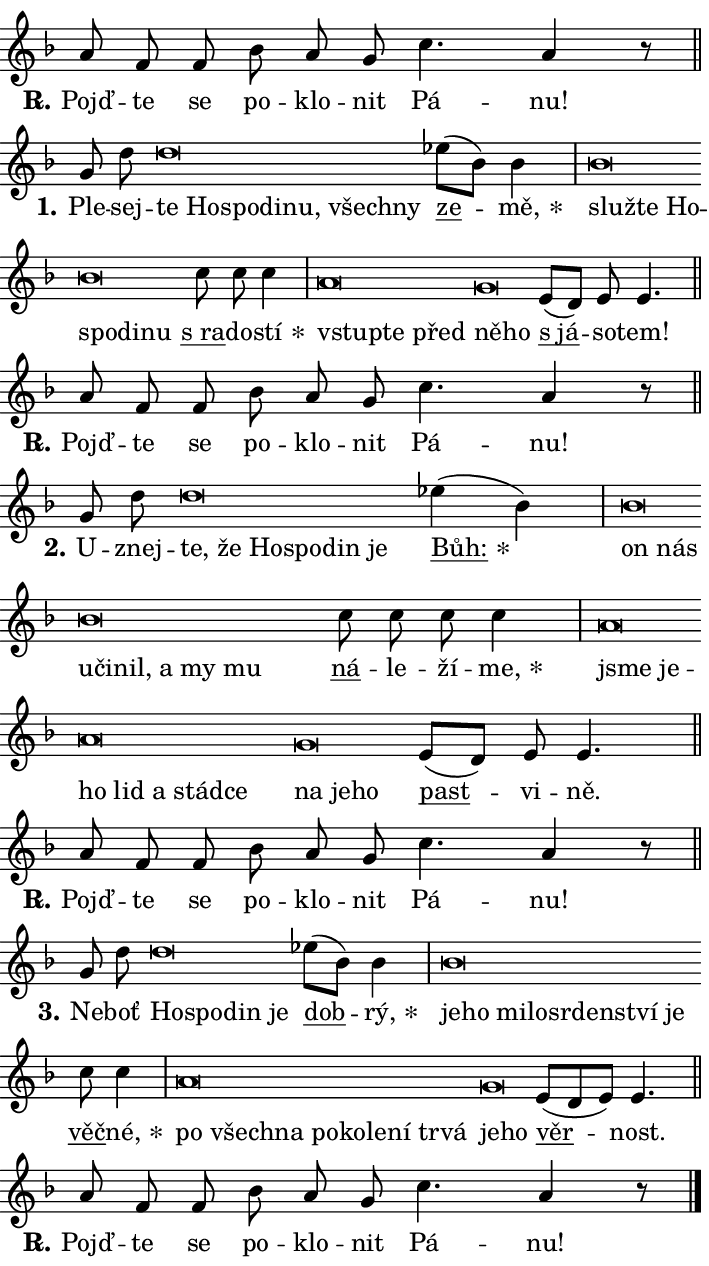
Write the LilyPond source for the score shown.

\version "2.24.0"
\header { tagline = "" }
\paper {
  indent = 0\cm
  top-margin = 0\cm
  right-margin = 0.13\cm % to fit lyric hyphens
  bottom-margin = 0\cm
  left-margin = 0\cm
  paper-width = 12\cm
  page-breaking = #ly:one-page-breaking
  system-system-spacing.basic-distance = #11
  score-system-spacing.basic-distance = #11
  ragged-last = ##f
}


%% Author: Thomas Morley
%% https://lists.gnu.org/archive/html/lilypond-user/2020-05/msg00002.html
#(define (line-position grob)
"Returns position of @var[grob} in current system:
   @code{'start}, if at first time-step
   @code{'end}, if at last time-step
   @code{'middle} otherwise
"
  (let* ((col (ly:item-get-column grob))
         (ln (ly:grob-object col 'left-neighbor))
         (rn (ly:grob-object col 'right-neighbor))
         (col-to-check-left (if (ly:grob? ln) ln col))
         (col-to-check-right (if (ly:grob? rn) rn col))
         (break-dir-left
           (and
             (ly:grob-property col-to-check-left 'non-musical #f)
             (ly:item-break-dir col-to-check-left)))
         (break-dir-right
           (and
             (ly:grob-property col-to-check-right 'non-musical #f)
             (ly:item-break-dir col-to-check-right))))
        (cond ((eqv? 1 break-dir-left) 'start)
              ((eqv? -1 break-dir-right) 'end)
              (else 'middle))))

#(define (tranparent-at-line-position vctor)
  (lambda (grob)
  "Relying on @code{line-position} select the relevant enry from @var{vctor}.
Used to determine transparency,"
    (case (line-position grob)
      ((end) (not (vector-ref vctor 0)))
      ((middle) (not (vector-ref vctor 1)))
      ((start) (not (vector-ref vctor 2))))))

noteHeadBreakVisibility =
#(define-music-function (break-visibility)(vector?)
"Makes @code{NoteHead}s transparent relying on @var{break-visibility}"
#{
  \override NoteHead.transparent =
    #(tranparent-at-line-position break-visibility)
#})

#(define delete-ledgers-for-transparent-note-heads
  (lambda (grob)
    "Reads whether a @code{NoteHead} is transparent.
If so this @code{NoteHead} is removed from @code{'note-heads} from
@var{grob}, which is supposed to be @code{LedgerLineSpanner}.
As a result ledgers are not printed for this @code{NoteHead}"
    (let* ((nhds-array (ly:grob-object grob 'note-heads))
           (nhds-list
             (if (ly:grob-array? nhds-array)
                 (ly:grob-array->list nhds-array)
                 '()))
           ;; Relies on the transparent-property being done before
           ;; Staff.LedgerLineSpanner.after-line-breaking is executed.
           ;; This is fragile ...
           (to-keep
             (remove
               (lambda (nhd)
                 (ly:grob-property nhd 'transparent #f))
               nhds-list)))
      ;; TODO find a better method to iterate over grob-arrays, similiar
      ;; to filter/remove etc for lists
      ;; For now rebuilt from scratch
      (set! (ly:grob-object grob 'note-heads)  '())
      (for-each
        (lambda (nhd)
          (ly:pointer-group-interface::add-grob grob 'note-heads nhd))
        to-keep))))

squashNotes = {
  \override NoteHead.X-extent = #'(-0.2 . 0.2)
  \override NoteHead.Y-extent = #'(-0.75 . 0)
  \override NoteHead.stencil =
    #(lambda (grob)
       (let ((pos (ly:grob-property grob 'staff-position)))
         (begin
           (if (< pos -7) (display "ERROR: Lower brevis then expected\n") (display ""))
           (if (<= pos -6) ly:text-interface::print ly:note-head::print))))
}
unSquashNotes = {
  \revert NoteHead.X-extent
  \revert NoteHead.Y-extent
  \revert NoteHead.stencil
}

hideNotes = \noteHeadBreakVisibility #begin-of-line-visible
unHideNotes = \noteHeadBreakVisibility #all-visible

% work-around for resetting accidentals
% https://lilypond.org/doc/v2.23/Documentation/notation/displaying-rhythms#unmetered-music
cadenzaMeasure = {
  \cadenzaOff
  \partial 1024 s1024
  \cadenzaOn
}

#(define-markup-command (accent layout props text) (markup?)
  "Underline accented syllable"
  (interpret-markup layout props
    #{\markup \override #'(offset . 4.3) \underline { #text }#}))

responsum = \markup \concat {
  "R" \hspace #-1.05 \path #0.1 #'((moveto 0 0.07) (lineto 0.9 0.8)) \hspace #0.05 "."
}

spaceSize = #0.6828661417322834 % exact space size for TeX Gyre Schola

\layout {
  \context {
    \Staff
    \remove "Time_signature_engraver"
    \override LedgerLineSpanner.after-line-breaking = #delete-ledgers-for-transparent-note-heads
  }
  \context {
    \Lyrics {
      \override LyricSpace.minimum-distance = \spaceSize
      \override LyricText.font-name = #"TeX Gyre Schola"
      \override LyricText.font-size = 1
      \override StanzaNumber.font-name = #"TeX Gyre Schola Bold"
      \override StanzaNumber.font-size = 1
    }
  }
  \context {
    \Score 
    \override NoteHead.text =
      #(lambda (grob) 
        (let ((pos (ly:grob-property grob 'staff-position)))
          #{\markup {
            \combine
              \halign #-0.55 \raise #(if (= pos -6) 0 0.5) \override #'(thickness . 2) \draw-line #'(3.2 . 0)
              \musicglyph "noteheads.sM1"
          }#}))
  }
}

% magnetic-lyrics.ily
%
%   written by
%     Jean Abou Samra <jean@abou-samra.fr>
%     Werner Lemberg <wl@gnu.org>
%
%   adapted by
%     Jiri Hon <jiri.hon@gmail.com>
%
% Version 2022-Apr-15

% https://www.mail-archive.com/lilypond-user@gnu.org/msg149350.html

#(define (Left_hyphen_pointer_engraver context)
   "Collect syllable-hyphen-syllable occurrences in lyrics and store
them in properties.  This engraver only looks to the left.  For
example, if the lyrics input is @code{foo -- bar}, it does the
following.

@itemize @bullet
@item
Set the @code{text} property of the @code{LyricHyphen} grob between
@q{foo} and @q{bar} to @code{foo}.

@item
Set the @code{left-hyphen} property of the @code{LyricText} grob with
text @q{foo} to the @code{LyricHyphen} grob between @q{foo} and
@q{bar}.
@end itemize

Use this auxiliary engraver in combination with the
@code{lyric-@/text::@/apply-@/magnetic-@/offset!} hook."
   (let ((hyphen #f)
         (text #f))
     (make-engraver
      (acknowledgers
       ((lyric-syllable-interface engraver grob source-engraver)
        (set! text grob)))
      (end-acknowledgers
       ((lyric-hyphen-interface engraver grob source-engraver)
        ;(when (not (grob::has-interface grob 'lyric-space-interface))
          (set! hyphen grob)));)
      ((stop-translation-timestep engraver)
       (when (and text hyphen)
         (ly:grob-set-object! text 'left-hyphen hyphen))
       (set! text #f)
       (set! hyphen #f)))))

#(define (lyric-text::apply-magnetic-offset! grob)
   "If the space between two syllables is less than the value in
property @code{LyricText@/.details@/.squash-threshold}, move the right
syllable to the left so that it gets concatenated with the left
syllable.

Use this function as a hook for
@code{LyricText@/.after-@/line-@/breaking} if the
@code{Left_@/hyphen_@/pointer_@/engraver} is active."
   (let ((hyphen (ly:grob-object grob 'left-hyphen #f)))
     (when hyphen
       (let ((left-text (ly:spanner-bound hyphen LEFT)))
         (when (grob::has-interface left-text 'lyric-syllable-interface)
           (let* ((common (ly:grob-common-refpoint grob left-text X))
                  (this-x-ext (ly:grob-extent grob common X))
                  (left-x-ext
                   (begin
                     ;; Trigger magnetism for left-text.
                     (ly:grob-property left-text 'after-line-breaking)
                     (ly:grob-extent left-text common X)))
                  ;; `delta` is the gap width between two syllables.
                  (delta (- (interval-start this-x-ext)
                            (interval-end left-x-ext)))
                  (details (ly:grob-property grob 'details))
                  (threshold (assoc-get 'squash-threshold details 0.2)))
             (when (< delta threshold)
               (let* (;; We have to manipulate the input text so that
                      ;; ligatures crossing syllable boundaries are not
                      ;; disabled.  For languages based on the Latin
                      ;; script this is essentially a beautification.
                      ;; However, for non-Western scripts it can be a
                      ;; necessity.
                      (lt (ly:grob-property left-text 'text))
                      (rt (ly:grob-property grob 'text))
                      (is-space (grob::has-interface hyphen 'lyric-space-interface))
                      (space (if is-space " " ""))
                      (extra-delta (if is-space spaceSize 0))
                      ;; Append new syllable.
                      (ltrt-space (if (and (string? lt) (string? rt))
                                (string-append lt space rt)
                                (make-concat-markup (list lt space rt))))
                      ;; Right-align `ltrt` to the right side.
                      (ltrt-space-markup (grob-interpret-markup
                               grob
                               (make-translate-markup
                                (cons (interval-length this-x-ext) 0)
                                (make-right-align-markup ltrt-space)))))
                 (begin
                   ;; Don't print `left-text`.
                   (ly:grob-set-property! left-text 'stencil #f)
                   ;; Set text and stencil (which holds all collected
                   ;; syllables so far) and shift it to the left.
                   (ly:grob-set-property! grob 'text ltrt-space)
                   (ly:grob-set-property! grob 'stencil ltrt-space-markup)
                   (ly:grob-translate-axis! grob (- (- delta extra-delta)) X))))))))))


#(define (lyric-hyphen::displace-bounds-first grob)
   ;; Make very sure this callback isn't triggered too early.
   (let ((left (ly:spanner-bound grob LEFT))
         (right (ly:spanner-bound grob RIGHT)))
     (ly:grob-property left 'after-line-breaking)
     (ly:grob-property right 'after-line-breaking)
     (ly:lyric-hyphen::print grob)))

squashThreshold = #0.4

\layout {
  \context {
    \Lyrics
    \consists #Left_hyphen_pointer_engraver
    \override LyricText.after-line-breaking =
      #lyric-text::apply-magnetic-offset!
    \override LyricHyphen.stencil = #lyric-hyphen::displace-bounds-first
    \override LyricText.details.squash-threshold = \squashThreshold
    \override LyricHyphen.minimum-distance = 0
    \override LyricHyphen.minimum-length = \squashThreshold
  }
}

squashText = \override LyricText.details.squash-threshold = 9999
unSquashText = \override LyricText.details.squash-threshold = \squashThreshold

leftText = \override LyricText.self-alignment-X = #LEFT
unLeftText = \revert LyricText.self-alignment-X

starOffset = #(lambda (grob) 
                (let ((x_offset (ly:self-alignment-interface::aligned-on-x-parent grob)))
                  (if (= x_offset 0) 0 (+ x_offset 1.2))))

star = #(define-music-function (syllable)(string?)
"Append star separator at the end of a syllable"
#{
  \once \override LyricText.X-offset = #starOffset
  \lyricmode { \markup {
    #syllable
    \override #'((font-name . "TeX Gyre Schola Bold")) \hspace #0.2 \lower #0.65 \larger "*"
  } }
#})

starAccent = #(define-music-function (syllable)(string?)
"Append star separator at the end of a syllable and make accent"
#{
  \once \override LyricText.X-offset = #starOffset
  \lyricmode { \markup {
    \accent #syllable
    \override #'((font-name . "TeX Gyre Schola Bold")) \hspace #0.2 \lower #0.65 \larger "*"
  } }
#})

breath = #(define-music-function (syllable)(string?)
"Append breathing indicator at the end of a syllable"
#{
  \lyricmode { \markup { #syllable "+" } }
#})

optionalBreath = #(define-music-function (syllable)(string?)
"Append optional breathing indicator at the end of a syllable"
#{
  \lyricmode { \markup { #syllable "(+)" } }
#})


\score {
    <<
        \new Voice = "melody" { \cadenzaOn \key f \major \relative { a'8 f f bes a g c4. a4 r8 \cadenzaMeasure \bar "||" \break } }
        \new Lyrics \lyricsto "melody" { \lyricmode { \set stanza = \responsum
Pojď -- te se po -- klo -- nit Pá -- nu! } }
    >>
    \layout {}
}

\score {
    <<
        \new Voice = "melody" { \cadenzaOn \key f \major \relative { g'8 d' \bar "" \squashNotes d\breve*1/16 \hideNotes \breve*1/16 \bar "" \breve*1/16 \bar "" \breve*1/16 \bar "" \breve*1/16 \bar "" \breve*1/16 \breve*1/16 \bar "" \unHideNotes \unSquashNotes \bar "" es8[( bes)] bes4 \cadenzaMeasure \bar "|" \squashNotes bes\breve*1/16 \hideNotes \breve*1/16 \bar "" \breve*1/16 \bar "" \breve*1/16 \bar "" \breve*1/16 \breve*1/16 \bar "" \unHideNotes \unSquashNotes \bar "" c8 c c4 \cadenzaMeasure \bar "|" \squashNotes a\breve*1/16 \hideNotes \breve*1/16 \breve*1/16 \bar "" \unHideNotes \unSquashNotes \squashNotes g\breve*1/16 \hideNotes \breve*1/16 \bar "" \unHideNotes \unSquashNotes \bar "" e8[( d)] e e4. \cadenzaMeasure \bar "||" \break } }
        \new Lyrics \lyricsto "melody" { \lyricmode { \set stanza = "1."
Ple -- sej -- \leftText te \squashText Ho -- spo -- di -- nu, všech -- ny \unLeftText \unSquashText \markup \accent ze -- \star mě, \leftText služ -- \squashText te Ho -- spo -- di -- nu \unLeftText \unSquashText \markup \accent "s ra" -- do -- \star stí \leftText vstup -- \squashText te před \unSquashText ně -- \squashText ho \unLeftText \unSquashText \markup \accent "s já" -- so -- tem! } }
    >>
    \layout {}
}

\score {
    <<
        \new Voice = "melody" { \cadenzaOn \key f \major \relative { a'8 f f bes a g c4. a4 r8 \cadenzaMeasure \bar "||" \break } }
        \new Lyrics \lyricsto "melody" { \lyricmode { \set stanza = \responsum
Pojď -- te se po -- klo -- nit Pá -- nu! } }
    >>
    \layout {}
}

\score {
    <<
        \new Voice = "melody" { \cadenzaOn \key f \major \relative { g'8 d' \bar "" \squashNotes d\breve*1/16 \hideNotes \breve*1/16 \bar "" \breve*1/16 \bar "" \breve*1/16 \bar "" \breve*1/16 \breve*1/16 \bar "" \unHideNotes \unSquashNotes \bar "" es4( bes) \cadenzaMeasure \bar "|" \squashNotes bes\breve*1/16 \hideNotes \breve*1/16 \bar "" \breve*1/16 \bar "" \breve*1/16 \bar "" \breve*1/16 \bar "" \breve*1/16 \bar "" \breve*1/16 \breve*1/16 \bar "" \unHideNotes \unSquashNotes \bar "" c8 c c c4 \cadenzaMeasure \bar "|" \squashNotes a\breve*1/16 \hideNotes \breve*1/16 \bar "" \breve*1/16 \bar "" \breve*1/16 \bar "" \breve*1/16 \bar "" \breve*1/16 \breve*1/16 \bar "" \unHideNotes \unSquashNotes \squashNotes g\breve*1/16 \hideNotes \breve*1/16 \breve*1/16 \bar "" \unHideNotes \unSquashNotes \bar "" e8[( d)] e e4. \cadenzaMeasure \bar "||" \break } }
        \new Lyrics \lyricsto "melody" { \lyricmode { \set stanza = "2."
U -- znej -- \leftText te, \squashText že Ho -- spo -- din je \unLeftText \unSquashText \starAccent Bůh: \leftText on \squashText nás u -- či -- nil, a my mu \unLeftText \unSquashText \markup \accent ná -- le -- ží -- \star me, \leftText jsme \squashText je -- ho lid a stád -- ce \unSquashText na \squashText je -- ho \unLeftText \unSquashText \markup \accent past -- vi -- ně. } }
    >>
    \layout {}
}

\score {
    <<
        \new Voice = "melody" { \cadenzaOn \key f \major \relative { a'8 f f bes a g c4. a4 r8 \cadenzaMeasure \bar "||" \break } }
        \new Lyrics \lyricsto "melody" { \lyricmode { \set stanza = \responsum
Pojď -- te se po -- klo -- nit Pá -- nu! } }
    >>
    \layout {}
}

\score {
    <<
        \new Voice = "melody" { \cadenzaOn \key f \major \relative { g'8 d' \bar "" \squashNotes d\breve*1/16 \hideNotes \breve*1/16 \bar "" \breve*1/16 \breve*1/16 \bar "" \unHideNotes \unSquashNotes \bar "" es8[( bes)] bes4 \cadenzaMeasure \bar "|" \squashNotes bes\breve*1/16 \hideNotes \breve*1/16 \bar "" \breve*1/16 \bar "" \breve*1/16 \bar "" \breve*1/16 \bar "" \breve*1/16 \bar "" \breve*1/16 \breve*1/16 \bar "" \unHideNotes \unSquashNotes \bar "" c8 c4 \cadenzaMeasure \bar "|" \squashNotes a\breve*1/16 \hideNotes \breve*1/16 \bar "" \breve*1/16 \bar "" \breve*1/16 \bar "" \breve*1/16 \bar "" \breve*1/16 \bar "" \breve*1/16 \bar "" \breve*1/16 \breve*1/16 \bar "" \unHideNotes \unSquashNotes \squashNotes g\breve*1/16 \hideNotes \breve*1/16 \bar "" \unHideNotes \unSquashNotes \bar "" e8[( d e)] e4. \cadenzaMeasure \bar "||" \break } }
        \new Lyrics \lyricsto "melody" { \lyricmode { \set stanza = "3."
Ne -- boť \leftText Ho -- \squashText spo -- din je \unLeftText \unSquashText \markup \accent dob -- \star rý, \leftText je -- \squashText ho mi -- lo -- sr -- den -- ství je \unLeftText \unSquashText \markup \accent věč -- \star né, \leftText po \squashText všech -- na po -- ko -- le -- ní tr -- vá \unSquashText je -- \squashText ho \unLeftText \unSquashText \markup \accent věr -- nost. } }
    >>
    \layout {}
}

\score {
    <<
        \new Voice = "melody" { \cadenzaOn \key f \major \relative { a'8 f f bes a g c4. a4 r8 \cadenzaMeasure \bar "||" \break } \bar "|." }
        \new Lyrics \lyricsto "melody" { \lyricmode { \set stanza = \responsum
Pojď -- te se po -- klo -- nit Pá -- nu! } }
    >>
    \layout {}
}
